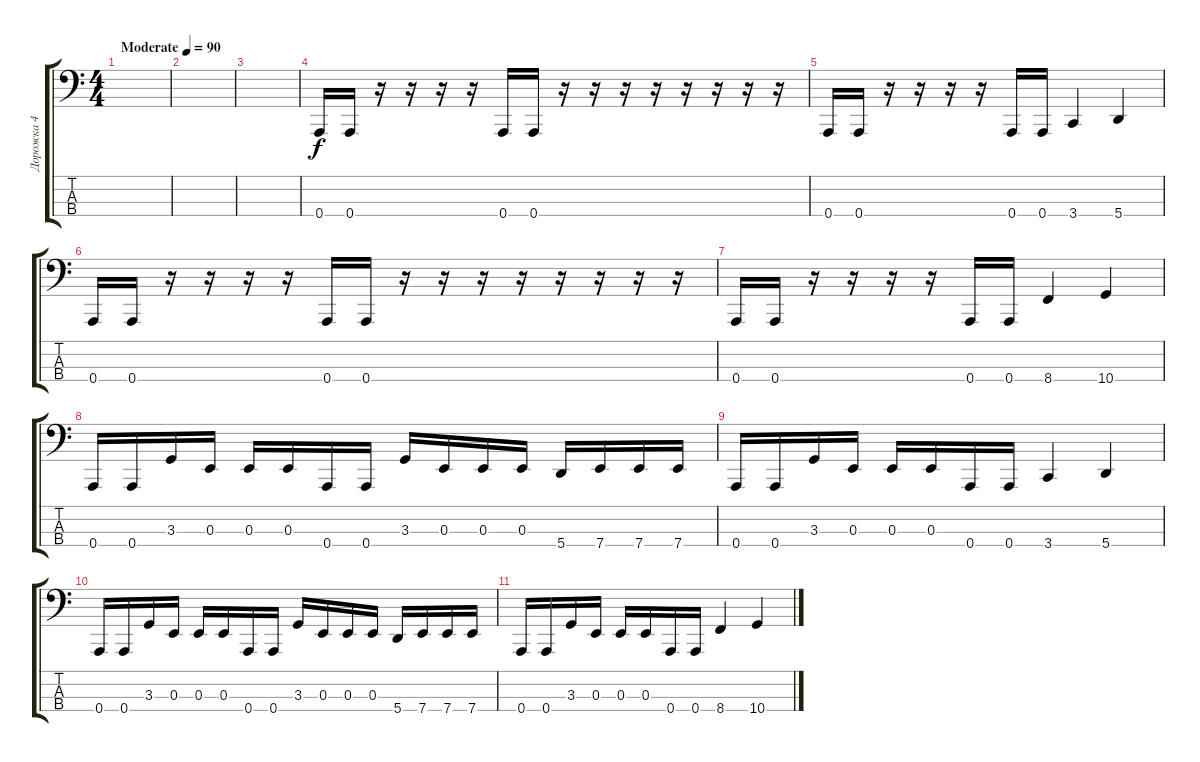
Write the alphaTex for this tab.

\track ("Дорожка 4" "Дорожка 4") {instrument electricbasspick}
\staff {score tabs}
\tuning (D2 A1 E1 A0) {hide}
\ts (4 4)
\tempo (90 "Moderate")
\clef f4
\ks c
|
|
|
0.4.16 0.4.16 r.16 r.16 r.16 r.16 0.4.16 0.4.16 r.16 r.16 r.16 r.16 r.16 r.16 r.16 r.16 |
0.4.16 0.4.16 r.16 r.16 r.16 r.16 0.4.16 0.4.16 3.4.4 5.4.4 |
0.4.16 0.4.16 r.16 r.16 r.16 r.16 0.4.16 0.4.16 r.16 r.16 r.16 r.16 r.16 r.16 r.16 r.16 |
0.4.16 0.4.16 r.16 r.16 r.16 r.16 0.4.16 0.4.16 8.4.4 10.4.4 |
0.4.16 0.4.16 3.3.16 0.3.16 0.3.16 0.3.16 0.4.16 0.4.16 3.3.16 0.3.16 0.3.16 0.3.16 5.4.16 7.4.16 7.4.16 7.4.16 |
0.4.16 0.4.16 3.3.16 0.3.16 0.3.16 0.3.16 0.4.16 0.4.16 3.4.4 5.4.4 |
0.4.16 0.4.16 3.3.16 0.3.16 0.3.16 0.3.16 0.4.16 0.4.16 3.3.16 0.3.16 0.3.16 0.3.16 5.4.16 7.4.16 7.4.16 7.4.16 |
0.4.16 0.4.16 3.3.16 0.3.16 0.3.16 0.3.16 0.4.16 0.4.16 8.4.4 10.4.4
